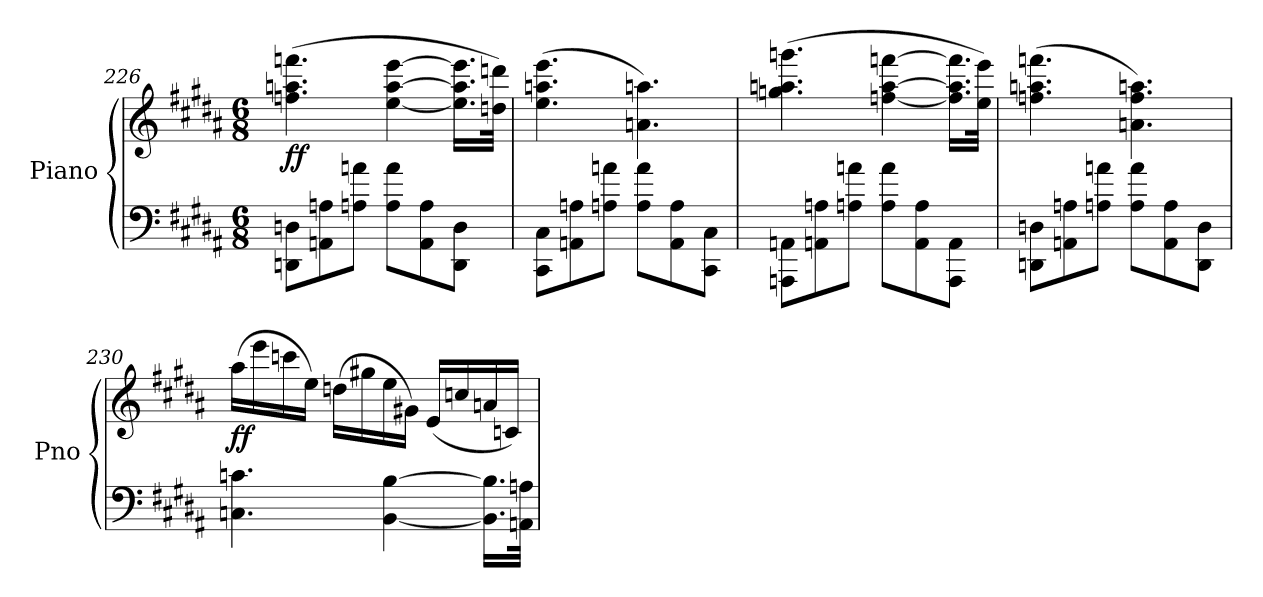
**kern	**kern	**dynam
*part1	*part1	*part1
*staff2	*staff1	*staff1/2
*I"Piano	*	*
*I'Pno	*	*
*clefF4	*clefG2	*
*k[f#c#g#d#a#]	*k[f#c#g#d#a#]	*
*M6/8	*M6/8	*
=226	=226	=226
!	!	!LO:DY:b
8DDn\ 8Dn\L	(4.ffn\ 4.aan\ 4.fffn\	ff
8AAn\ 8An\	.	.
8An\ 8an\J	.	.
8A\ 8a\L	[4ee\ [4aa\ [4eee\	.
8AA\ 8A\	.	.
8DD\ 8D\J	16.ee\] 16.aa\] 16.eee\]LL	.
.	32ddn\ 32dddn\JJk)	.
=227	=227	=227
8CC#\ 8C#\L	(4.ee\ 4.aan\ 4.eee\	.
8AAn\ 8An\	.	.
8An\ 8an\J	.	.
8A\ 8a\L	4.an\ 4.aan\)	.
8AA\ 8A\	.	.
8CC#\ 8C#\J	.	.
!!LO:LB:g=z
=228	=228	=228
8AAAn\ 8AAn\L	(4.ggn\ 4.aan\ 4.gggn\	.
8AAn\ 8An\	.	.
8An\ 8an\J	.	.
8A\ 8a\L	[4ffn\ [4aa\ [4fffn\	.
8AA\ 8A\	.	.
8AAA\ 8AA\J	16.ff\] 16.aa\] 16.fff\]LL	.
.	32ee\ 32eee\JJk)	.
=229	=229	=229
8DDn\ 8Dn\L	(4.ffn\ 4.aan\ 4.fffn\	.
8AAn\ 8An\	.	.
8An\ 8an\J	.	.
8A\ 8a\L	4.an\ 4.ff\ 4.aan\)	.
8AA\ 8A\	.	.
8DD\ 8D\J	.	.
=230	=230	=230
!	!	!LO:DY:b
4.Cn\ 4.cn\	(16aa#\LL	ff
.	16eee\	.
.	16cccn\	.
.	16ee\JJ)	.
.	(16ddn\LL	.
.	16gg#X\	.
[4BB\ [4B\	16ee\	.
.	16g#X\JJ)	.
.	(16e/LL	.
.	16ccn/	.
16.BB\] 16.B\]LL	16an/	.
.	16cn/JJ)	.
32AAn\ 32An\JJk	.	.
=	=	=
*-	*-	*-
